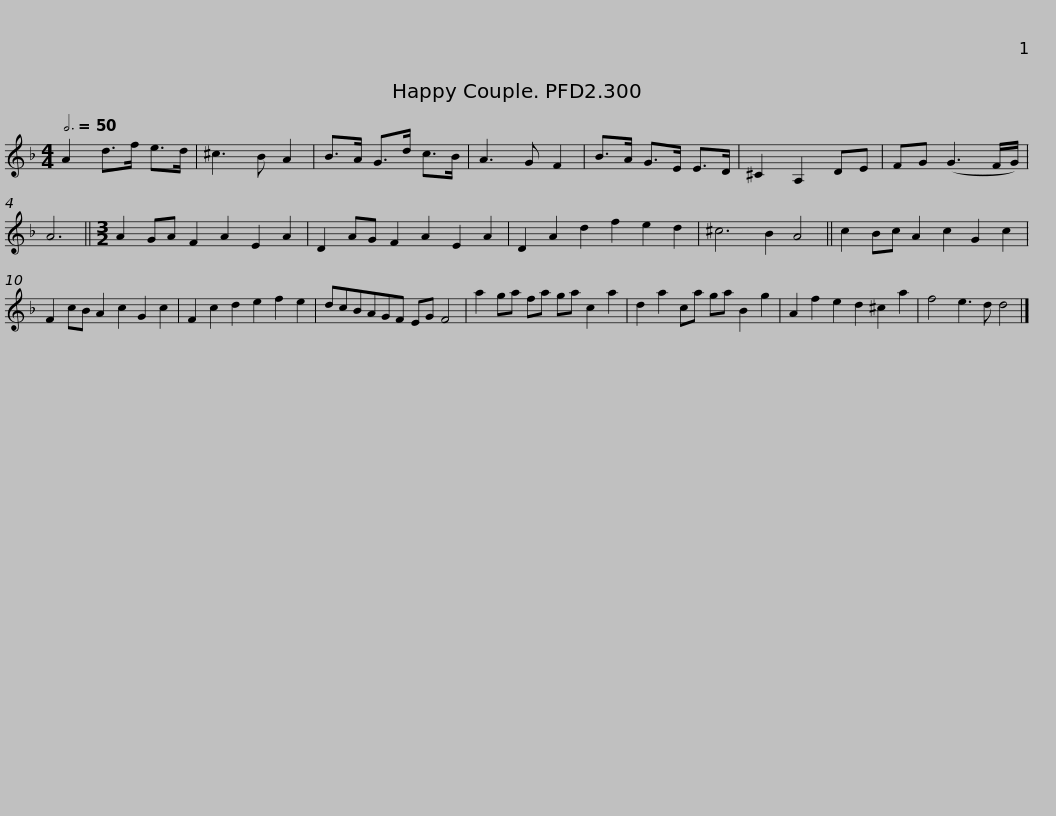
X:1
L:1/8
Q:3/4=50
M:4/4
I:linebreak $
K:Dmin
V:1 treble
V:1
 A2 d>f e>d | ^c3 B A2 | B>A G>d c>B | A3 G F2 | B>A G>E E>D | %5
 ^C2 A,2 DE | FG (G3 F/G/) | A6 ||$[M:3/2] A2 GA F2 A2 E2 A2 | D2 AG F2 A2 E2 A2 | %10
 D2 A2 d2 f2 e2 d2 | ^c6 B2 A4 || c2 Bc A2 c2 G2 c2 | F2 cB A2 c2 G2 c2 |$ F2 c2 d2 e2 f2 e2 | %15
 dcBAGF EG F4 | a2 ga fa ga c2 a2 | d2 a2 ca ga B2 g2 | A2 f2 e2 d2 ^c2 a2 |$ f4 e3 d d4 |] %20
